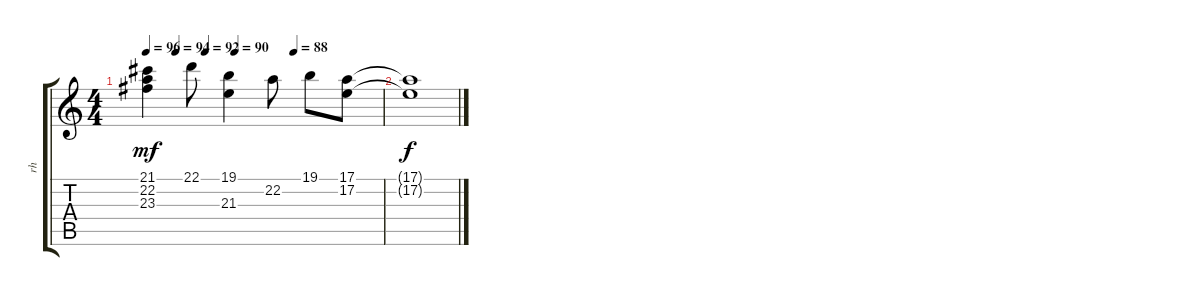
\track ("rh" "rh") {instrument acousticgrandpiano}
\staff {score tabs}
\tuning (E4 B3 G3 D3 A2 E2) {hide}
\ts (4 4)
\tempo 96
\tempo (94 0.125)
\tempo (92 0.25)
\tempo (90 0.375)
\tempo (88 0.625)
\clef g2
\ks c
(21.1 22.2 23.3).4{dy mf} 22.1.8 (19.1 21.3).4 22.2.8 19.1.8 (17.1 17.2).8 |
(17.1{t} 17.2{t}).1{dy f}
